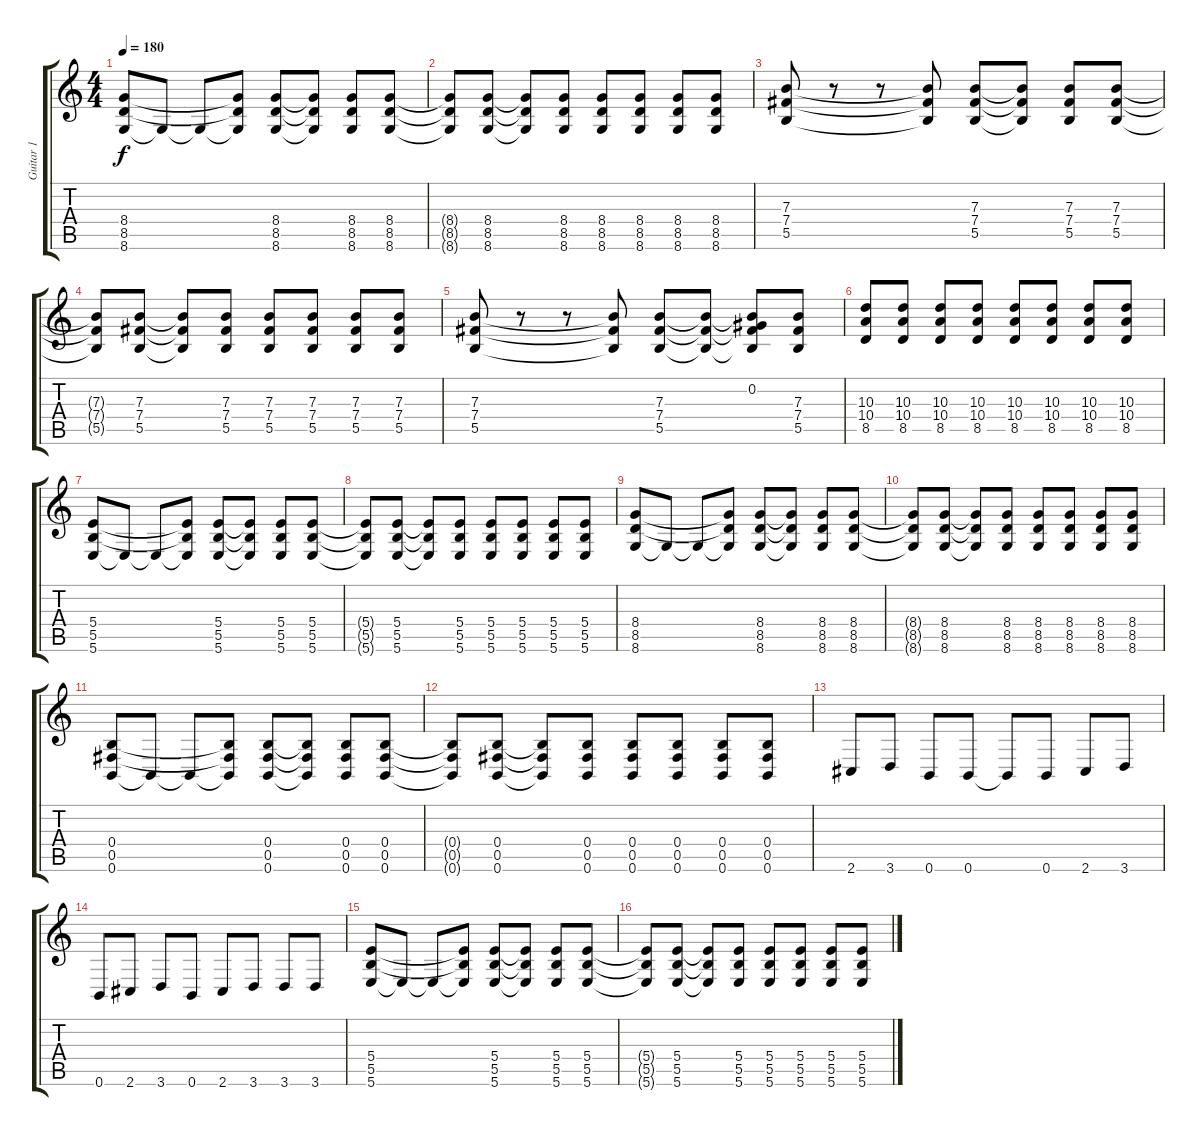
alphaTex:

\track ("Guitar 1" "Guitar 1") {instrument distortionguitar}
\staff {score tabs}
\tuning (Db4 Ab3 E3 B2 Gb2 B1) {hide}
\ts (4 4)
\tempo 180
\clef g2
\ks c
(8.4 8.5 8.6).8{dy f} 8.6{t}.8 8.6{t}.8 (8.4{t} 8.5{t} 8.6{t}).8 (8.4 8.5 8.6).8 (8.4{t} 8.5{t} 8.6{t}).8 (8.4 8.5 8.6).8 (8.4 8.5 8.6).8 |
(8.4{t} 8.5{t} 8.6{t}).8 (8.4 8.5 8.6).8 (8.4{t} 8.5{t} 8.6{t}).8 (8.4 8.5 8.6).8 (8.4 8.5 8.6).8 (8.4 8.5 8.6).8 (8.4 8.5 8.6).8 (8.4 8.5 8.6).8 |
(7.3 7.4 5.5).8 r.8 r.8 (7.3{t} 7.4{t} 5.5{t}).8 (7.3 7.4 5.5).8 (7.3{t} 7.4{t} 5.5{t}).8 (7.3 7.4 5.5).8 (7.3 7.4 5.5).8 |
(7.3{t} 7.4{t} 5.5{t}).8 (7.3 7.4 5.5).8 (7.3{t} 7.4{t} 5.5{t}).8 (7.3 7.4 5.5).8 (7.3 7.4 5.5).8 (7.3 7.4 5.5).8 (7.3 7.4 5.5).8 (7.3 7.4 5.5).8 |
(7.3 7.4 5.5).8 r.8 r.8 (7.3{t} 7.4{t} 5.5{t}).8 (7.3 7.4 5.5).8 (7.3{t} 7.4{t} 5.5{t}).8 (0.2 7.3{t} 7.4{t} 5.5{t}).8 (7.3 7.4 5.5).8 |
(10.3 10.4 8.5).8 (10.3 10.4 8.5).8 (10.3 10.4 8.5).8 (10.3 10.4 8.5).8 (10.3 10.4 8.5).8 (10.3 10.4 8.5).8 (10.3 10.4 8.5).8 (10.3 10.4 8.5).8 |
(5.4 5.5 5.6).8 5.6{t}.8 5.6{t}.8 (5.4{t} 5.5{t} 5.6{t}).8 (5.4 5.5 5.6).8 (5.4{t} 5.5{t} 5.6{t}).8 (5.4 5.5 5.6).8 (5.4 5.5 5.6).8 |
(5.4{t} 5.5{t} 5.6{t}).8 (5.4 5.5 5.6).8 (5.4{t} 5.5{t} 5.6{t}).8 (5.4 5.5 5.6).8 (5.4 5.5 5.6).8 (5.4 5.5 5.6).8 (5.4 5.5 5.6).8 (5.4 5.5 5.6).8 |
(8.4 8.5 8.6).8 8.6{t}.8 8.6{t}.8 (8.4{t} 8.5{t} 8.6{t}).8 (8.4 8.5 8.6).8 (8.4{t} 8.5{t} 8.6{t}).8 (8.4 8.5 8.6).8 (8.4 8.5 8.6).8 |
(8.4{t} 8.5{t} 8.6{t}).8 (8.4 8.5 8.6).8 (8.4{t} 8.5{t} 8.6{t}).8 (8.4 8.5 8.6).8 (8.4 8.5 8.6).8 (8.4 8.5 8.6).8 (8.4 8.5 8.6).8 (8.4 8.5 8.6).8 |
(0.4 0.5 0.6).8 0.6{t}.8 0.6{t}.8 (0.4{t} 0.5{t} 0.6{t}).8 (0.4 0.5 0.6).8 (0.4{t} 0.5{t} 0.6{t}).8 (0.4 0.5 0.6).8 (0.4 0.5 0.6).8 |
(0.4{t} 0.5{t} 0.6{t}).8 (0.4 0.5 0.6).8 (0.4{t} 0.5{t} 0.6{t}).8 (0.4 0.5 0.6).8 (0.4 0.5 0.6).8 (0.4 0.5 0.6).8 (0.4 0.5 0.6).8 (0.4 0.5 0.6).8 |
2.6.8 3.6.8 0.6.8 0.6.8 0.6{t}.8 0.6.8 2.6.8 3.6.8 |
0.6.8 2.6.8 3.6.8 0.6.8 2.6.8 3.6.8 3.6.8 3.6.8 |
(5.4 5.5 5.6).8 5.6{t}.8 5.6{t}.8 (5.4{t} 5.5{t} 5.6{t}).8 (5.4 5.5 5.6).8 (5.4{t} 5.5{t} 5.6{t}).8 (5.4 5.5 5.6).8 (5.4 5.5 5.6).8 |
(5.4{t} 5.5{t} 5.6{t}).8 (5.4 5.5 5.6).8 (5.4{t} 5.5{t} 5.6{t}).8 (5.4 5.5 5.6).8 (5.4 5.5 5.6).8 (5.4 5.5 5.6).8 (5.4 5.5 5.6).8 (5.4 5.5 5.6).8
